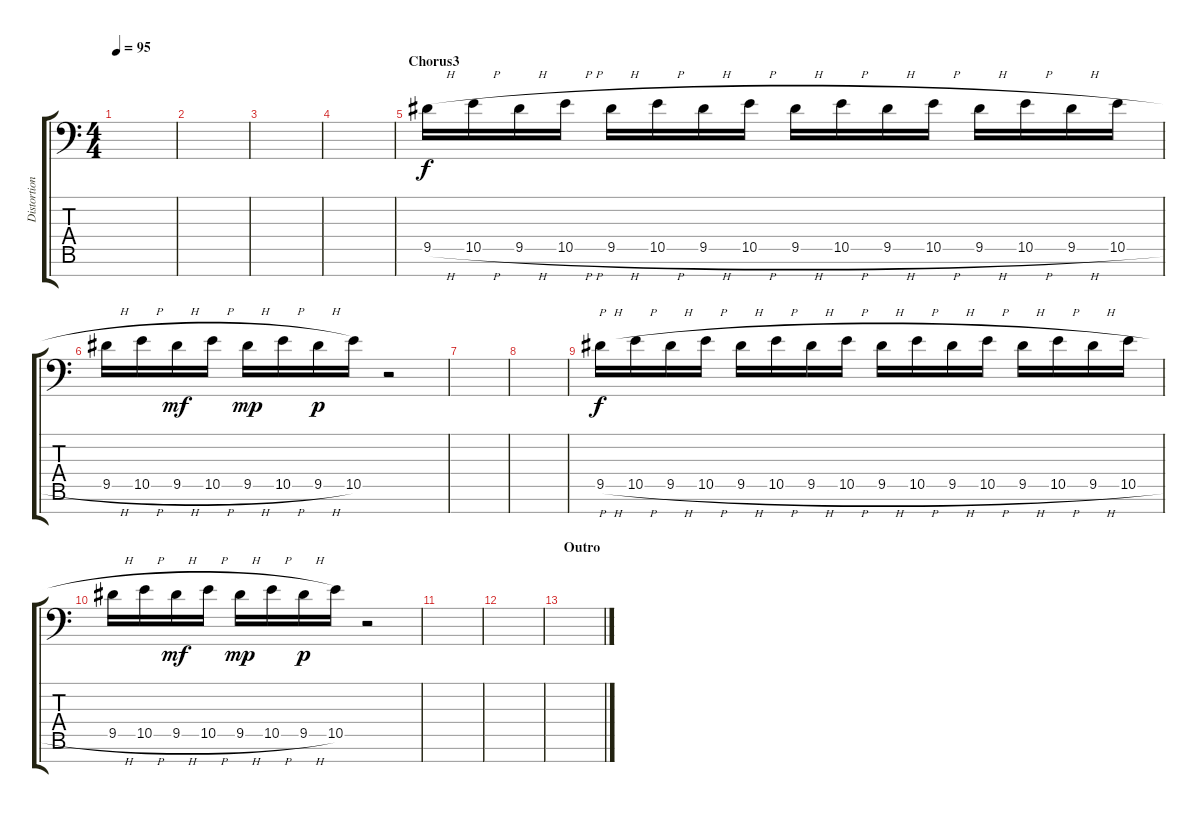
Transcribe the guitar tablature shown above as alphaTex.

\track ("Distortion Guitar2" "Distortion") {instrument electricguitarmuted}
\staff {score tabs}
\tuning (Db4 Ab3 E3 B2 Gb2 Db2 Ab1) {hide}
\ts (4 4)
\tempo 95
\clef f4
\ks c
|
|
|
|
\section ("" "Chorus3")
9.5{h}.16{dy f} 10.5{h}.16 9.5{h}.16 10.5{h}.16 9.5{h}.16 10.5{h}.16 9.5{h}.16 10.5{h}.16 9.5{h}.16 10.5{h}.16 9.5{h}.16 10.5{h}.16 9.5{h}.16 10.5{h}.16 9.5{h}.16 10.5{h}.16 |
9.5{h}.16 10.5{h}.16 9.5{h}.16{dy mf} 10.5{h}.16 9.5{h}.16{dy mp} 10.5{h}.16 9.5{h}.16{dy p} 10.5.16 r.2 |
|
|
9.5{h}.16{dy f} 10.5{h}.16 9.5{h}.16 10.5{h}.16 9.5{h}.16 10.5{h}.16 9.5{h}.16 10.5{h}.16 9.5{h}.16 10.5{h}.16 9.5{h}.16 10.5{h}.16 9.5{h}.16 10.5{h}.16 9.5{h}.16 10.5{h}.16 |
9.5{h}.16 10.5{h}.16 9.5{h}.16{dy mf} 10.5{h}.16 9.5{h}.16{dy mp} 10.5{h}.16 9.5{h}.16{dy p} 10.5.16 r.2 |
|
|
\section ("" "Outro")
